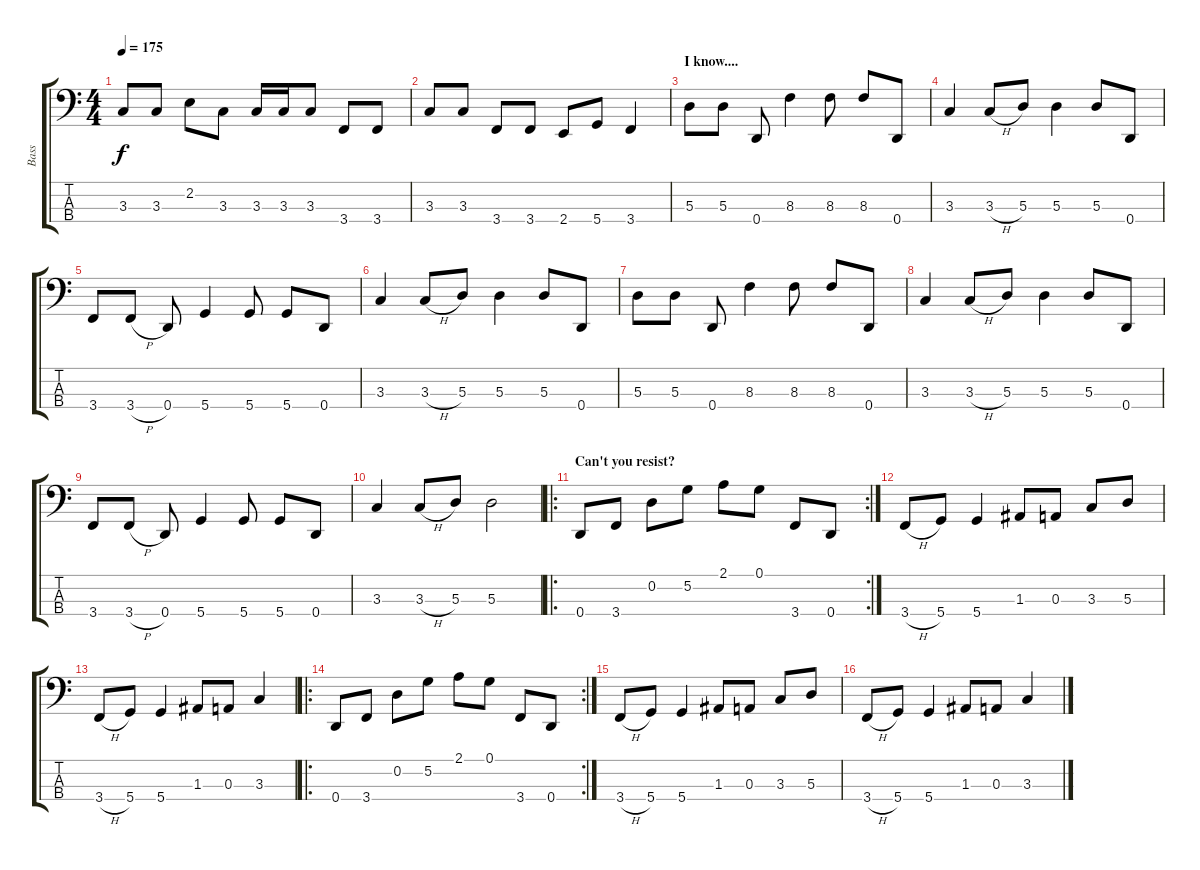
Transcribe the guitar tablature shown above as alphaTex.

\track ("Bass" "Bass") {instrument electricbassfinger}
\staff {score tabs}
\tuning (G2 D2 A1 D1) {hide}
\ts (4 4)
\tempo 175
\clef f4
\ks c
3.3.8{dy f} 3.3.8 2.2.8 3.3.8 3.3.16 3.3.16 3.3.8 3.4.8 3.4.8 |
3.3.8 3.3.8 3.4.8 3.4.8 2.4.8 5.4.8 3.4.4 |
\section ("" "I know....")
5.3.8 5.3.8 0.4.8 8.3.4 8.3.8 8.3.8 0.4.8 |
3.3.4 3.3{h}.8 5.3.8 5.3.4 5.3.8 0.4.8 |
3.4.8 3.4{h}.8 0.4.8 5.4.4 5.4.8 5.4.8 0.4.8 |
3.3.4 3.3{h}.8 5.3.8 5.3.4 5.3.8 0.4.8 |
5.3.8 5.3.8 0.4.8 8.3.4 8.3.8 8.3.8 0.4.8 |
3.3.4 3.3{h}.8 5.3.8 5.3.4 5.3.8 0.4.8 |
3.4.8 3.4{h}.8 0.4.8 5.4.4 5.4.8 5.4.8 0.4.8 |
3.3.4 3.3{h}.8 5.3.8 5.3.2 |
\ro
\rc 2
\section ("" "Can't you resist?")
0.4.8 3.4.8 0.2.8 5.2.8 2.1.8 0.1.8 3.4.8 0.4.8 |
3.4{h}.8 5.4.8 5.4.4 1.3.8 0.3.8 3.3.8 5.3.8 |
3.4{h}.8 5.4.8 5.4.4 1.3.8 0.3.8 3.3.4 |
\ro
\rc 2
0.4.8 3.4.8 0.2.8 5.2.8 2.1.8 0.1.8 3.4.8 0.4.8 |
3.4{h}.8 5.4.8 5.4.4 1.3.8 0.3.8 3.3.8 5.3.8 |
3.4{h}.8 5.4.8 5.4.4 1.3.8 0.3.8 3.3.4
